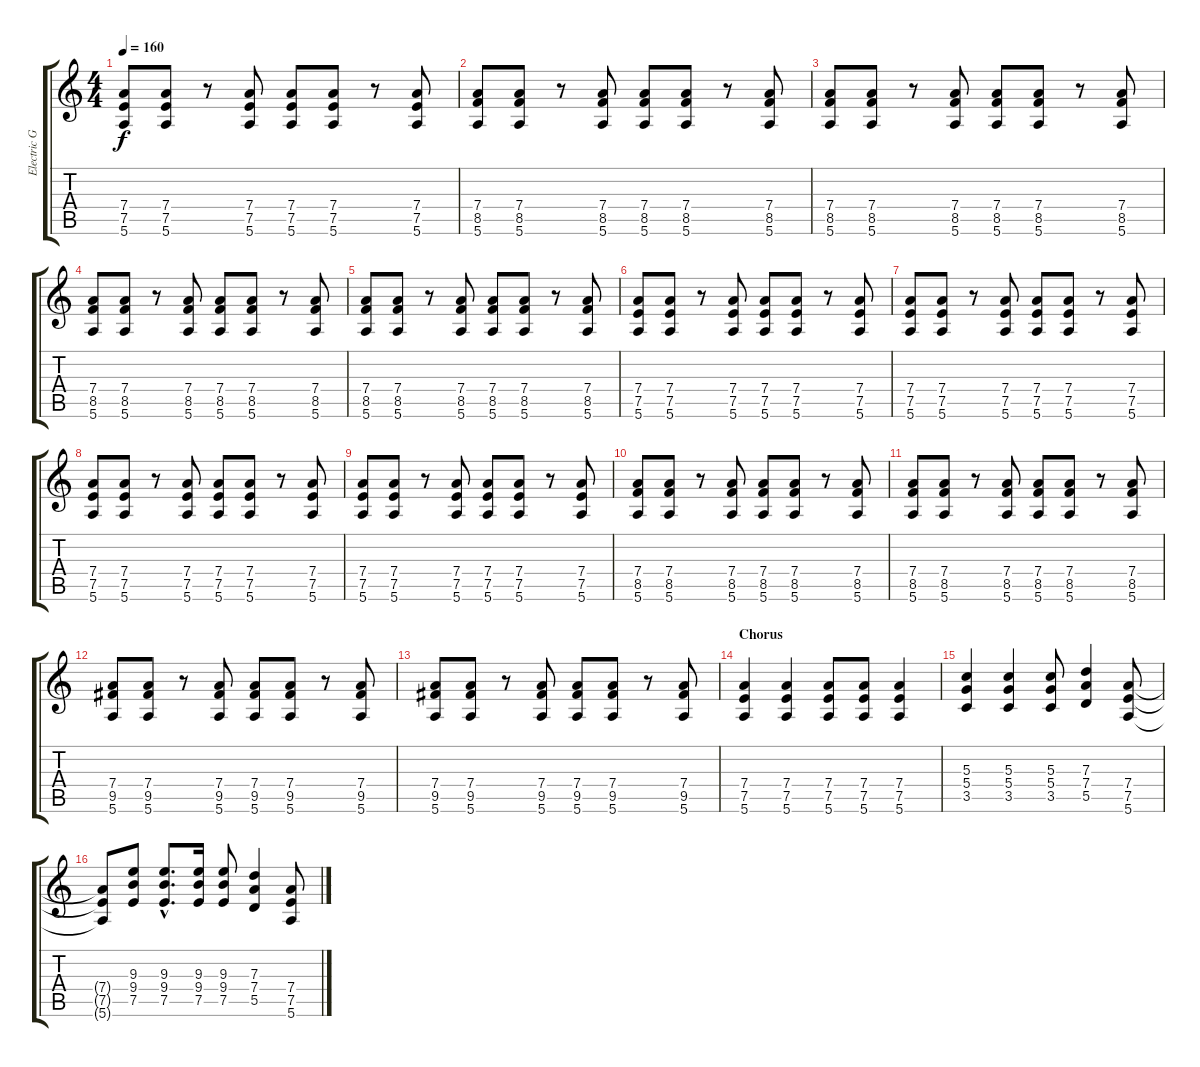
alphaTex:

\track ("Electric Guitar" "Electric G") {instrument distortionguitar}
\staff {score tabs}
\tuning (E4 B3 G3 D3 A2 E2) {hide}
\ts (4 4)
\tempo 160
\clef g2
\ks c
(7.4 7.5 5.6).8{dy f} (7.4 7.5 5.6).8 r.8 (7.4 7.5 5.6).8 (7.4 7.5 5.6).8 (7.4 7.5 5.6).8 r.8 (7.4 7.5 5.6).8 |
(7.4 8.5 5.6).8 (7.4 8.5 5.6).8 r.8 (7.4 8.5 5.6).8 (7.4 8.5 5.6).8 (7.4 8.5 5.6).8 r.8 (7.4 8.5 5.6).8 |
(7.4 8.5 5.6).8 (7.4 8.5 5.6).8 r.8 (7.4 8.5 5.6).8 (7.4 8.5 5.6).8 (7.4 8.5 5.6).8 r.8 (7.4 8.5 5.6).8 |
(7.4 8.5 5.6).8 (7.4 8.5 5.6).8 r.8 (7.4 8.5 5.6).8 (7.4 8.5 5.6).8 (7.4 8.5 5.6).8 r.8 (7.4 8.5 5.6).8 |
(7.4 8.5 5.6).8 (7.4 8.5 5.6).8 r.8 (7.4 8.5 5.6).8 (7.4 8.5 5.6).8 (7.4 8.5 5.6).8 r.8 (7.4 8.5 5.6).8 |
(7.4 7.5 5.6).8 (7.4 7.5 5.6).8 r.8 (7.4 7.5 5.6).8 (7.4 7.5 5.6).8 (7.4 7.5 5.6).8 r.8 (7.4 7.5 5.6).8 |
(7.4 7.5 5.6).8 (7.4 7.5 5.6).8 r.8 (7.4 7.5 5.6).8 (7.4 7.5 5.6).8 (7.4 7.5 5.6).8 r.8 (7.4 7.5 5.6).8 |
(7.4 7.5 5.6).8 (7.4 7.5 5.6).8 r.8 (7.4 7.5 5.6).8 (7.4 7.5 5.6).8 (7.4 7.5 5.6).8 r.8 (7.4 7.5 5.6).8 |
(7.4 7.5 5.6).8 (7.4 7.5 5.6).8 r.8 (7.4 7.5 5.6).8 (7.4 7.5 5.6).8 (7.4 7.5 5.6).8 r.8 (7.4 7.5 5.6).8 |
(7.4 8.5 5.6).8 (7.4 8.5 5.6).8 r.8 (7.4 8.5 5.6).8 (7.4 8.5 5.6).8 (7.4 8.5 5.6).8 r.8 (7.4 8.5 5.6).8 |
(7.4 8.5 5.6).8 (7.4 8.5 5.6).8 r.8 (7.4 8.5 5.6).8 (7.4 8.5 5.6).8 (7.4 8.5 5.6).8 r.8 (7.4 8.5 5.6).8 |
(7.4 9.5 5.6).8 (7.4 9.5 5.6).8 r.8 (7.4 9.5 5.6).8 (7.4 9.5 5.6).8 (7.4 9.5 5.6).8 r.8 (7.4 9.5 5.6).8 |
(7.4 9.5 5.6).8 (7.4 9.5 5.6).8 r.8 (7.4 9.5 5.6).8 (7.4 9.5 5.6).8 (7.4 9.5 5.6).8 r.8 (7.4 9.5 5.6).8 |
\section ("" "Chorus")
(7.4 7.5 5.6).4 (7.4 7.5 5.6).4 (7.4 7.5 5.6).8 (7.4 7.5 5.6).8 (7.4 7.5 5.6).4 |
(5.3 5.4 3.5).4 (5.3 5.4 3.5).4 (5.3 5.4 3.5).8 (7.3 7.4 5.5).4 (7.4 7.5 5.6).8 |
(7.4{t} 7.5{t} 5.6{t}).8 (9.3 9.4 7.5).8 (9.3{hac} 9.4{hac} 7.5{hac}).8{d} (9.3 9.4 7.5).16 (9.3 9.4 7.5).8 (7.3 7.4 5.5).4 (7.4 7.5 5.6).8
